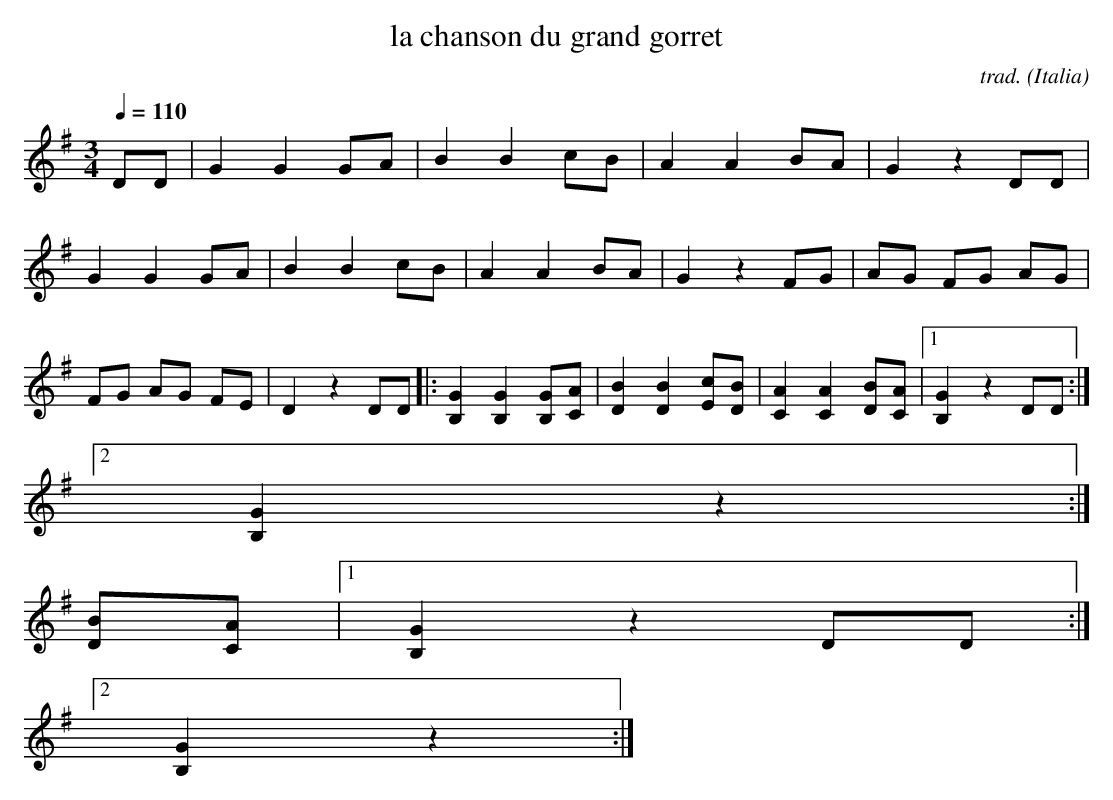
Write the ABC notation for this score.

X:1
T:la chanson du grand gorret
C:trad.
O:Italia
M:3/4
Q:1/4=110
L:1/8
K:G
DD |G2 G2 GA |B2 B2 cB |A2 A2 BA |G2 z2 DD |G2 G2 GA |B2 B2 cB |A2 A2 BA |G2 z2 FG |AG FG AG |FG AG FE |D2 z2 DD |:[G2B,2] [G2B,2] [GB,][AC] |[B2D2] [B2D2] [cE][BD] |[A2C2] [A2C2] [BD][AC] |[1[G2B,2] z2 DD :|[2
[G2B,2] z2 :|
     %End of file
 [BD][AC] |[1[G2B,2] z2 DD :|[2
[G2B,2] z2 :|
